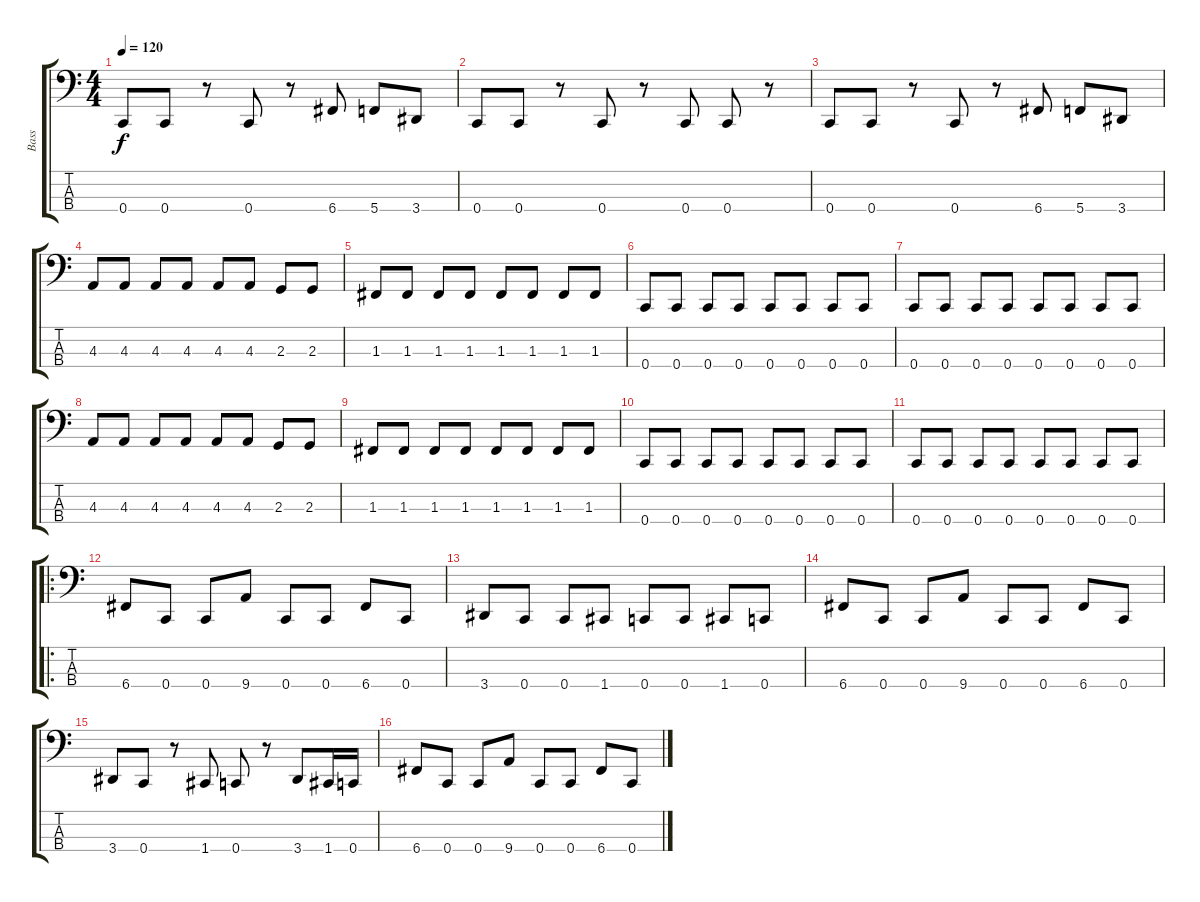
\track ("Bass" "Bass") {instrument electricbassfinger}
\staff {score tabs}
\tuning (Eb2 Bb1 F1 C1) {hide}
\ts (4 4)
\tempo 120
\clef f4
\ks c
0.4.8{dy f} 0.4.8 r.8 0.4.8 r.8 6.4.8 5.4.8 3.4.8 |
0.4.8 0.4.8 r.8 0.4.8 r.8 0.4.8 0.4.8 r.8 |
0.4.8 0.4.8 r.8 0.4.8 r.8 6.4.8 5.4.8 3.4.8 |
4.3.8 4.3.8 4.3.8 4.3.8 4.3.8 4.3.8 2.3.8 2.3.8 |
1.3.8 1.3.8 1.3.8 1.3.8 1.3.8 1.3.8 1.3.8 1.3.8 |
0.4.8 0.4.8 0.4.8 0.4.8 0.4.8 0.4.8 0.4.8 0.4.8 |
0.4.8 0.4.8 0.4.8 0.4.8 0.4.8 0.4.8 0.4.8 0.4.8 |
4.3.8 4.3.8 4.3.8 4.3.8 4.3.8 4.3.8 2.3.8 2.3.8 |
1.3.8 1.3.8 1.3.8 1.3.8 1.3.8 1.3.8 1.3.8 1.3.8 |
0.4.8 0.4.8 0.4.8 0.4.8 0.4.8 0.4.8 0.4.8 0.4.8 |
0.4.8 0.4.8 0.4.8 0.4.8 0.4.8 0.4.8 0.4.8 0.4.8 |
\ro
6.4.8 0.4.8 0.4.8 9.4.8 0.4.8 0.4.8 6.4.8 0.4.8 |
3.4.8 0.4.8 0.4.8 1.4.8 0.4.8 0.4.8 1.4.8 0.4.8 |
6.4.8 0.4.8 0.4.8 9.4.8 0.4.8 0.4.8 6.4.8 0.4.8 |
3.4.8 0.4.8 r.8 1.4.8 0.4.8 r.8 3.4.8 1.4.16 0.4.16 |
6.4.8 0.4.8 0.4.8 9.4.8 0.4.8 0.4.8 6.4.8 0.4.8
